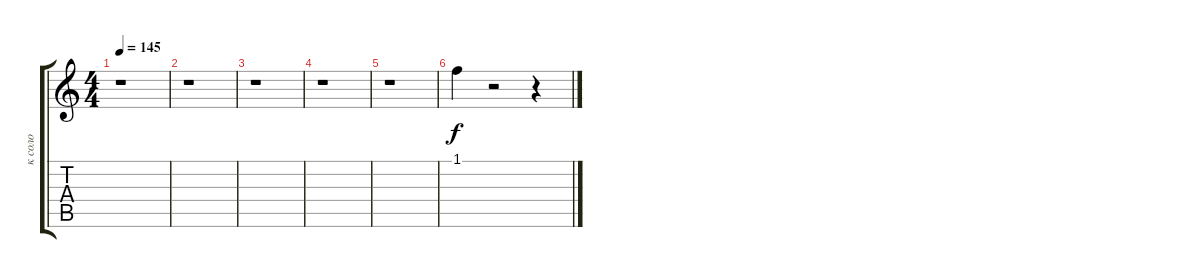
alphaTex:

\track ("к соло" "к соло") {instrument guitarharmonics}
\staff {score tabs}
\tuning (E4 B3 G3 D3 A2 E2) {hide}
\ts (4 4)
\tempo 145
\clef g2
\ks c
r.1{dy f} |
r.1 |
r.1 |
r.1 |
r.1 |
1.1.4{instrument reversecymbal} r.2 r.4
